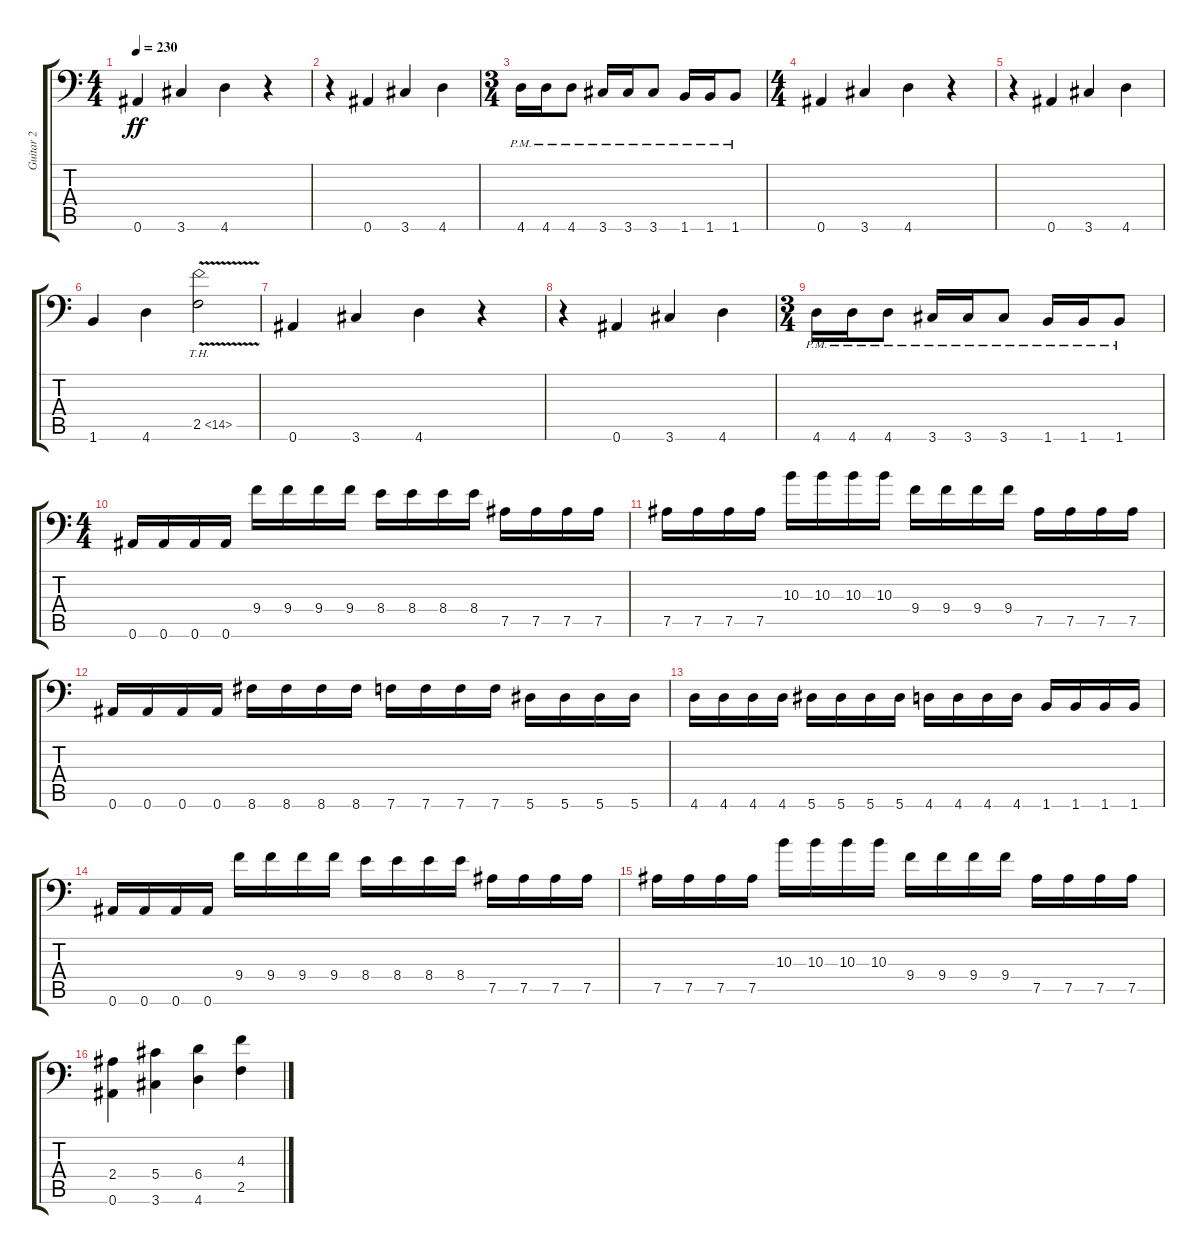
\track ("Guitar 2" "Guitar 2") {instrument distortionguitar}
\staff {score tabs}
\tuning (Bb3 F3 Db3 Ab2 Eb2 Bb1) {hide}
\ts (4 4)
\tempo 230
\clef f4
\ks c
0.6.4{dy ff instrument distortionguitar} 3.6.4 4.6.4 r.4 |
r.4 0.6.4 3.6.4 4.6.4 |
\ts (3 4)
4.6{pm}.16 4.6{pm}.16 4.6{pm}.8 3.6{pm}.16 3.6{pm}.16 3.6{pm}.8 1.6{pm}.16 1.6{pm}.16 1.6{pm}.8 |
\ts (4 4)
0.6.4 3.6.4 4.6.4 r.4 |
r.4 0.6.4 3.6.4 4.6.4 |
1.6.4 4.6.4 2.5{th 12 v}.2{instrument guitarharmonics} |
0.6.4{instrument distortionguitar} 3.6.4 4.6.4 r.4 |
r.4 0.6.4 3.6.4 4.6.4 |
\ts (3 4)
4.6{pm}.16 4.6{pm}.16 4.6{pm}.8 3.6{pm}.16 3.6{pm}.16 3.6{pm}.8 1.6{pm}.16 1.6{pm}.16 1.6{pm}.8 |
\ts (4 4)
0.6.16 0.6.16 0.6.16 0.6.16 9.4.16 9.4.16 9.4.16 9.4.16 8.4.16 8.4.16 8.4.16 8.4.16 7.5.16 7.5.16 7.5.16 7.5.16 |
7.5.16 7.5.16 7.5.16 7.5.16 10.3.16 10.3.16 10.3.16 10.3.16 9.4.16 9.4.16 9.4.16 9.4.16 7.5.16 7.5.16 7.5.16 7.5.16 |
0.6.16 0.6.16 0.6.16 0.6.16 8.6.16 8.6.16 8.6.16 8.6.16 7.6.16 7.6.16 7.6.16 7.6.16 5.6.16 5.6.16 5.6.16 5.6.16 |
4.6.16 4.6.16 4.6.16 4.6.16 5.6.16 5.6.16 5.6.16 5.6.16 4.6.16 4.6.16 4.6.16 4.6.16 1.6.16 1.6.16 1.6.16 1.6.16 |
0.6.16 0.6.16 0.6.16 0.6.16 9.4.16 9.4.16 9.4.16 9.4.16 8.4.16 8.4.16 8.4.16 8.4.16 7.5.16 7.5.16 7.5.16 7.5.16 |
7.5.16 7.5.16 7.5.16 7.5.16 10.3.16 10.3.16 10.3.16 10.3.16 9.4.16 9.4.16 9.4.16 9.4.16 7.5.16 7.5.16 7.5.16 7.5.16 |
(2.4 0.6).4 (5.4 3.6).4 (6.4 4.6).4 (4.3 2.5).4
